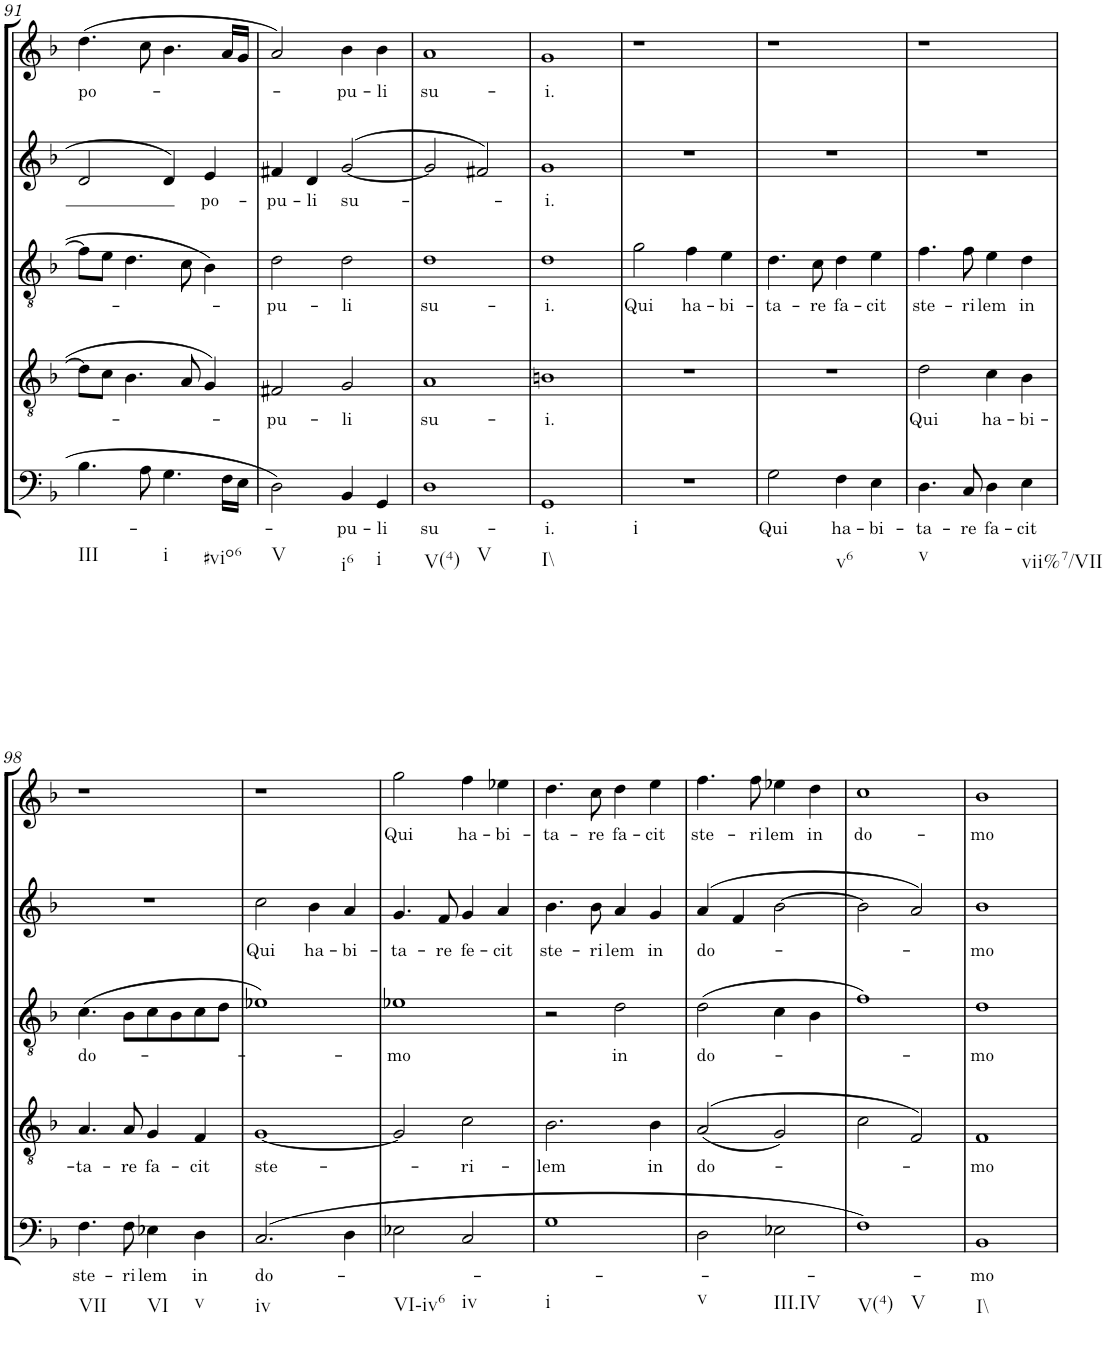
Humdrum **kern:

**kern	**text	**kern	**text	**kern	**text	**kern	**text	**kern	**text
*part5	*part5	*part4	*part4	*part3	*part3	*part2	*part2	*part1	*part1
*staff5	*staff5	*staff4	*staff4	*staff3	*staff3	*staff2	*staff2	*staff1	*staff1
*I"Basso	*	*I"Tenore	*	*I"Alto	*	*I"Alto	*	*I"Canto	*
!!LO:PB:g=z
*clefF4	*	*clefGv2	*	*clefGv2	*	*clefG2	*	*clefG2	*
*Trd7c12	*	*	*	*	*	*	*	*	*
*k[b-]	*	*k[b-]	*	*k[b-]	*	*k[b-]	*	*k[b-]	*
*F:	*	*F:	*	*F:	*	*F:	*	*F:	*
*M4/4	*	*M4/4	*	*M4/4	*	*M4/4	*	*M4/4	*
*met(c)	*	*met(c)	*	*met(c)	*	*met(c)	*	*met(c)	*
=91	=91	=91	=91	=91	=91	=91	=91	=91	=91
!LO:TX:b:t=III	!	!	!	!	!	!	!	!	!
!	!	!	!	!	!	!	!	!	!LO:LY:b
4.B-\	.	8d\L]	.	8f\L]	.	2d/	.	(>4.dd\	po-
.	.	8c\J	.	8e\J	.	.	.	.	.
.	.	4.B-\	.	4.d\	.	.	.	.	.
8A\	.	.	.	.	.	.	.	8cc\	.
!LO:TX:b:t=i	!	!	!	!	!	!	!	!	!
!LO:TX:b:t=#vio6	!	!	!	!	!	!	!	!	!
4.G\	.	.	.	.	.	4d/	.	4.b-\	.
.	.	8A/	.	8c\	.	.	.	.	.
!	!	!	!	!	!	!	!LO:LY:b	!	!
.	.	4G/	.	4B-\	.	4e/	po-	.	.
16F\LL	.	.	.	.	.	.	.	16a/LL	.
16E\JJ	.	.	.	.	.	.	.	16g/JJ	.
=92	=92	=92	=92	=92	=92	=92	=92	=92	=92
!LO:TX:b:t=V	!	!	!	!	!	!	!	!	!
!	!	!	!LO:LY:b	!	!LO:LY:b	!	!LO:LY:b	!	!
2D\	.	2F#X/	-pu-	2d\	-pu-	4f#X/	-pu-	2a/)	.
!	!	!	!	!	!	!	!LO:LY:b	!	!
.	.	.	.	.	.	4d/	-li	.	.
!LO:TX:b:t=i6	!	!	!	!	!	!	!	!	!
!	!LO:LY:b	!	!LO:LY:b	!	!LO:LY:b	!	!LO:LY:b	!	!LO:LY:b
4BB-/	-pu-	2G/	-li	2d\	-li	(>[2g/	su-	4b-\	-pu-
!LO:TX:b:t=i	!	!	!	!	!	!	!	!	!
!	!LO:LY:b	!	!	!	!	!	!	!	!LO:LY:b
4GG/	-li	.	.	.	.	.	.	4b-\	-li
=93	=93	=93	=93	=93	=93	=93	=93	=93	=93
!LO:TX:b:t=V(4)	!	!	!	!	!	!	!	!	!
!LO:TX:b:t=V	!	!	!	!	!	!	!	!	!
!	!LO:LY:b	!	!LO:LY:b	!	!LO:LY:b	!	!	!	!LO:LY:b
1D	su-	1A	su-	1d	su-	2g/]	.	1a	su-
.	.	.	.	.	.	2f#X/)	.	.	.
=94	=94	=94	=94	=94	=94	=94	=94	=94	=94
!LO:TX:b:t=I\\	!	!	!	!	!	!	!	!	!
!	!LO:LY:b	!	!LO:LY:b	!	!LO:LY:b	!	!LO:LY:b	!	!LO:LY:b
1GG	-i.	1Bn	-i.	1d	-i.	1g	-i.	1g	-i.
=95	=95	=95	=95	=95	=95	=95	=95	=95	=95
!LO:TX:b:t=i	!	!	!	!	!	!	!	!	!
!	!	!	!	!	!LO:LY:b	!	!	!	!
1r	.	1r	.	2g\	Qui	1r	.	1r	.
!	!	!	!	!	!LO:LY:b	!	!	!	!
.	.	.	.	4f\	ha-	.	.	.	.
!	!	!	!	!	!LO:LY:b	!	!	!	!
.	.	.	.	4e\	-bi-	.	.	.	.
=96	=96	=96	=96	=96	=96	=96	=96	=96	=96
!	!LO:LY:b	!	!	!	!LO:LY:b	!	!	!	!
2G\	Qui	1r	.	4.d\	-ta-	1r	.	1r	.
!	!	!	!	!	!LO:LY:b	!	!	!	!
.	.	.	.	8c\	-re	.	.	.	.
!LO:TX:b:t=v6	!	!	!	!	!	!	!	!	!
!	!LO:LY:b	!	!	!	!LO:LY:b	!	!	!	!
4F\	ha-	.	.	4d\	fa-	.	.	.	.
!	!LO:LY:b	!	!	!	!LO:LY:b	!	!	!	!
4E\	-bi-	.	.	4e\	-cit	.	.	.	.
=97	=97	=97	=97	=97	=97	=97	=97	=97	=97
!LO:TX:b:t=v	!	!	!	!	!	!	!	!	!
!	!LO:LY:b	!	!LO:LY:b	!	!LO:LY:b	!	!	!	!
4.D\	-ta-	2d\	Qui	4.f\	ste-	1r	.	1r	.
!	!LO:LY:b	!	!	!	!LO:LY:b	!	!	!	!
8C/	-re	.	.	8f\	-ri-	.	.	.	.
!	!LO:LY:b	!	!LO:LY:b	!	!LO:LY:b	!	!	!	!
4D\	fa-	4c\	ha-	4e\	-lem	.	.	.	.
!LO:TX:b:t=vii%7/VII	!	!	!	!	!	!	!	!	!
!	!LO:LY:b	!	!LO:LY:b	!	!LO:LY:b	!	!	!	!
4E\	-cit	4B-\	-bi-	4d\	in	.	.	.	.
!!LO:LB:g=z
=98	=98	=98	=98	=98	=98	=98	=98	=98	=98
!LO:TX:b:t=VII	!	!	!	!	!	!	!	!	!
!	!LO:LY:b	!	!LO:LY:b	!	!LO:LY:b	!	!	!	!
4.F\	ste-	4.A/	-ta-	(>4.c\	do-	1r	.	1r	.
!	!LO:LY:b	!	!LO:LY:b	!	!	!	!	!	!
8F\	-ri-	8A/	-re	8B-\L	.	.	.	.	.
!LO:TX:b:t=VI	!	!	!	!	!	!	!	!	!
!	!LO:LY:b	!	!LO:LY:b	!	!	!	!	!	!
4E-X\	-lem	4G/	fa-	8c\	.	.	.	.	.
.	.	.	.	8B-\	.	.	.	.	.
!LO:TX:b:t=v	!	!	!	!	!	!	!	!	!
!	!LO:LY:b	!	!LO:LY:b	!	!	!	!	!	!
4D\	in	4F/	-cit	8c\	.	.	.	.	.
.	.	.	.	8d\J	.	.	.	.	.
=99	=99	=99	=99	=99	=99	=99	=99	=99	=99
!LO:TX:b:t=iv	!	!	!	!	!	!	!	!	!
!	!LO:LY:b	!	!LO:LY:b	!	!	!	!LO:LY:b	!	!
(>2.C/	do-	[1G	ste-	1e-X)	.	2cc\	Qui	1r	.
!	!	!	!	!	!	!	!LO:LY:b	!	!
.	.	.	.	.	.	4b-\	ha-	.	.
!	!	!	!	!	!	!	!LO:LY:b	!	!
4D\	.	.	.	.	.	4a/	-bi-	.	.
=100	=100	=100	=100	=100	=100	=100	=100	=100	=100
!LO:TX:b:t=VI-iv6	!	!	!	!	!	!	!	!	!
!	!	!	!	!	!LO:LY:b	!	!LO:LY:b	!	!LO:LY:b
2E-X\	.	2G/]	.	1e-X	-mo	4.g/	-ta-	2gg\	Qui
!	!	!	!	!	!	!	!LO:LY:b	!	!
.	.	.	.	.	.	8f/	-re	.	.
!LO:TX:b:t=iv	!	!	!	!	!	!	!	!	!
!	!	!	!LO:LY:b	!	!	!	!LO:LY:b	!	!LO:LY:b
2C/	.	2c\	-ri-	.	.	4g/	fe-	4ff\	ha-
!	!	!	!	!	!	!	!LO:LY:b	!	!LO:LY:b
.	.	.	.	.	.	4a/	-cit	4ee-X\	-bi-
=101	=101	=101	=101	=101	=101	=101	=101	=101	=101
!LO:TX:b:t=i	!	!	!	!	!	!	!	!	!
!	!LO:LY:b	!	!LO:LY:b	!	!	!	!LO:LY:b	!	!LO:LY:b
1G	-­-	2.B-\	-lem	2r	.	4.b-\	ste-	4.dd\	-ta-
!	!	!	!	!	!	!	!LO:LY:b	!	!LO:LY:b
.	.	.	.	.	.	8b-\	-ri-	8cc\	-re
!	!	!	!	!	!LO:LY:b	!	!LO:LY:b	!	!LO:LY:b
.	.	.	.	2d\	in	4a/	-lem	4dd\	fa-
!	!	!	!LO:LY:b	!	!	!	!LO:LY:b	!	!LO:LY:b
.	.	4B-\	in	.	.	4g/	in	4ee\	-cit
=102	=102	=102	=102	=102	=102	=102	=102	=102	=102
!LO:TX:b:t=v	!	!	!	!	!	!	!	!	!
!	!	!	!LO:LY:b	!	!LO:LY:b	!	!LO:LY:b	!	!LO:LY:b
2D\	.	(<(>2A/	do-	(>2d\	do-	(>4a/	do-	4.ff\	ste-
.	.	.	.	.	.	4f/	.	.	.
!	!	!	!	!	!	!	!	!	!LO:LY:b
.	.	.	.	.	.	.	.	8ff\	-ri-
!LO:TX:b:t=III.IV	!	!	!	!	!	!	!	!	!
!	!	!	!	!	!	!	!	!	!LO:LY:b
2E-X\	.	2G/)	.	4c\	.	[2b-\	.	4ee-X\	-lem
!	!	!	!	!	!	!	!	!	!LO:LY:b
.	.	.	.	4B-\	.	.	.	4dd\	in
=103	=103	=103	=103	=103	=103	=103	=103	=103	=103
!LO:TX:b:t=V(4)	!	!	!	!	!	!	!	!	!
!LO:TX:b:t=V	!	!	!	!	!	!	!	!	!
!	!	!	!	!	!	!	!	!	!LO:LY:b
1F)	.	2c\	.	1f)	.	2b-\]	.	1cc	do-
.	.	2F/)	.	.	.	2a/)	.	.	.
=104	=104	=104	=104	=104	=104	=104	=104	=104	=104
!LO:TX:b:t=I\\	!	!	!	!	!	!	!	!	!
!	!LO:LY:b	!	!LO:LY:b	!	!LO:LY:b	!	!LO:LY:b	!	!LO:LY:b
1BB-	-mo	1F	-mo	1d	-mo	1b-	-mo	1b-	-mo
=	=	=	=	=	=	=	=	=	=
*-	*-	*-	*-	*-	*-	*-	*-	*-	*-
